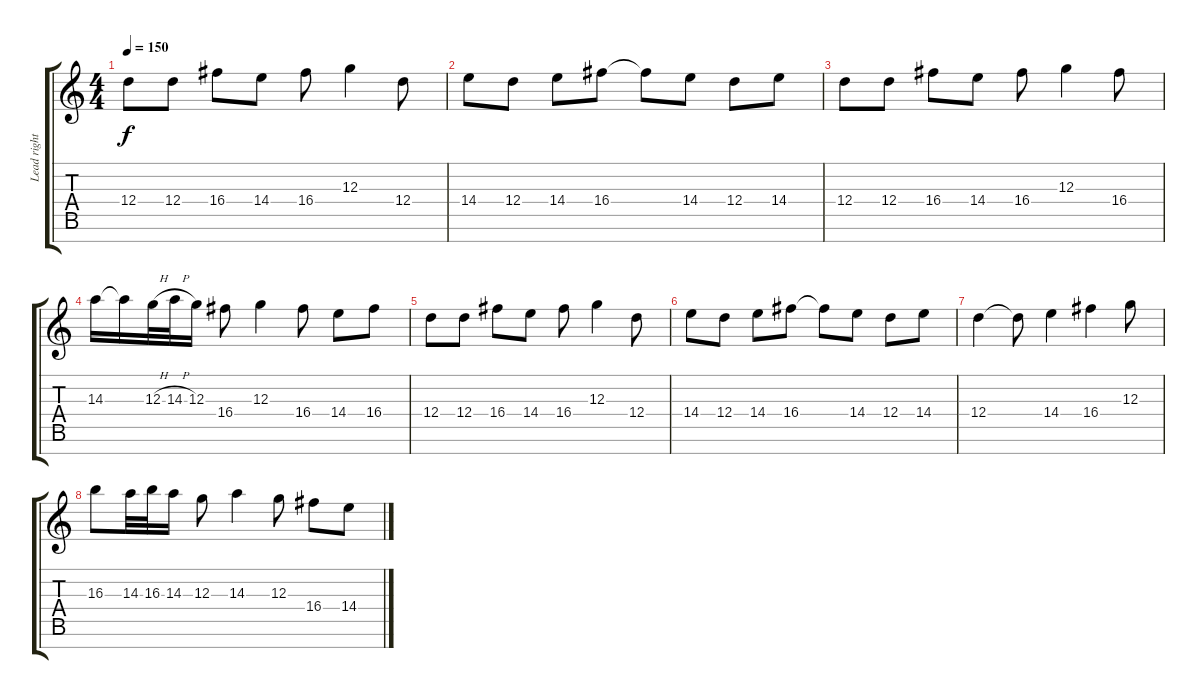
\track ("Lead right" "Lead right") {instrument distortionguitar}
\staff {score tabs}
\tuning (E4 B3 G3 D3 A2 E2 B1) {hide}
\ts (4 4)
\tempo 150
\clef g2
\ks c
12.4.8{dy f} 12.4.8 16.4.8 14.4.8 16.4.8 12.3.4 12.4.8 |
14.4.8 12.4.8 14.4.8 16.4.8 16.4{t}.8 14.4.8 12.4.8 14.4.8 |
12.4.8 12.4.8 16.4.8 14.4.8 16.4.8 12.3.4 16.4.8 |
14.3.16 14.3{t}.16 12.3{h}.32 14.3{h}.32 12.3.16 16.4.8 12.3.4 16.4.8 14.4.8 16.4.8 |
12.4.8 12.4.8 16.4.8 14.4.8 16.4.8 12.3.4 12.4.8 |
14.4.8 12.4.8 14.4.8 16.4.8 16.4{t}.8 14.4.8 12.4.8 14.4.8 |
12.4.4 12.4{t}.8 14.4.4 16.4.4 12.3.8 |
16.3.8 14.3.32 16.3.32 14.3.16 12.3.8 14.3.4 12.3.8 16.4.8 14.4.8
